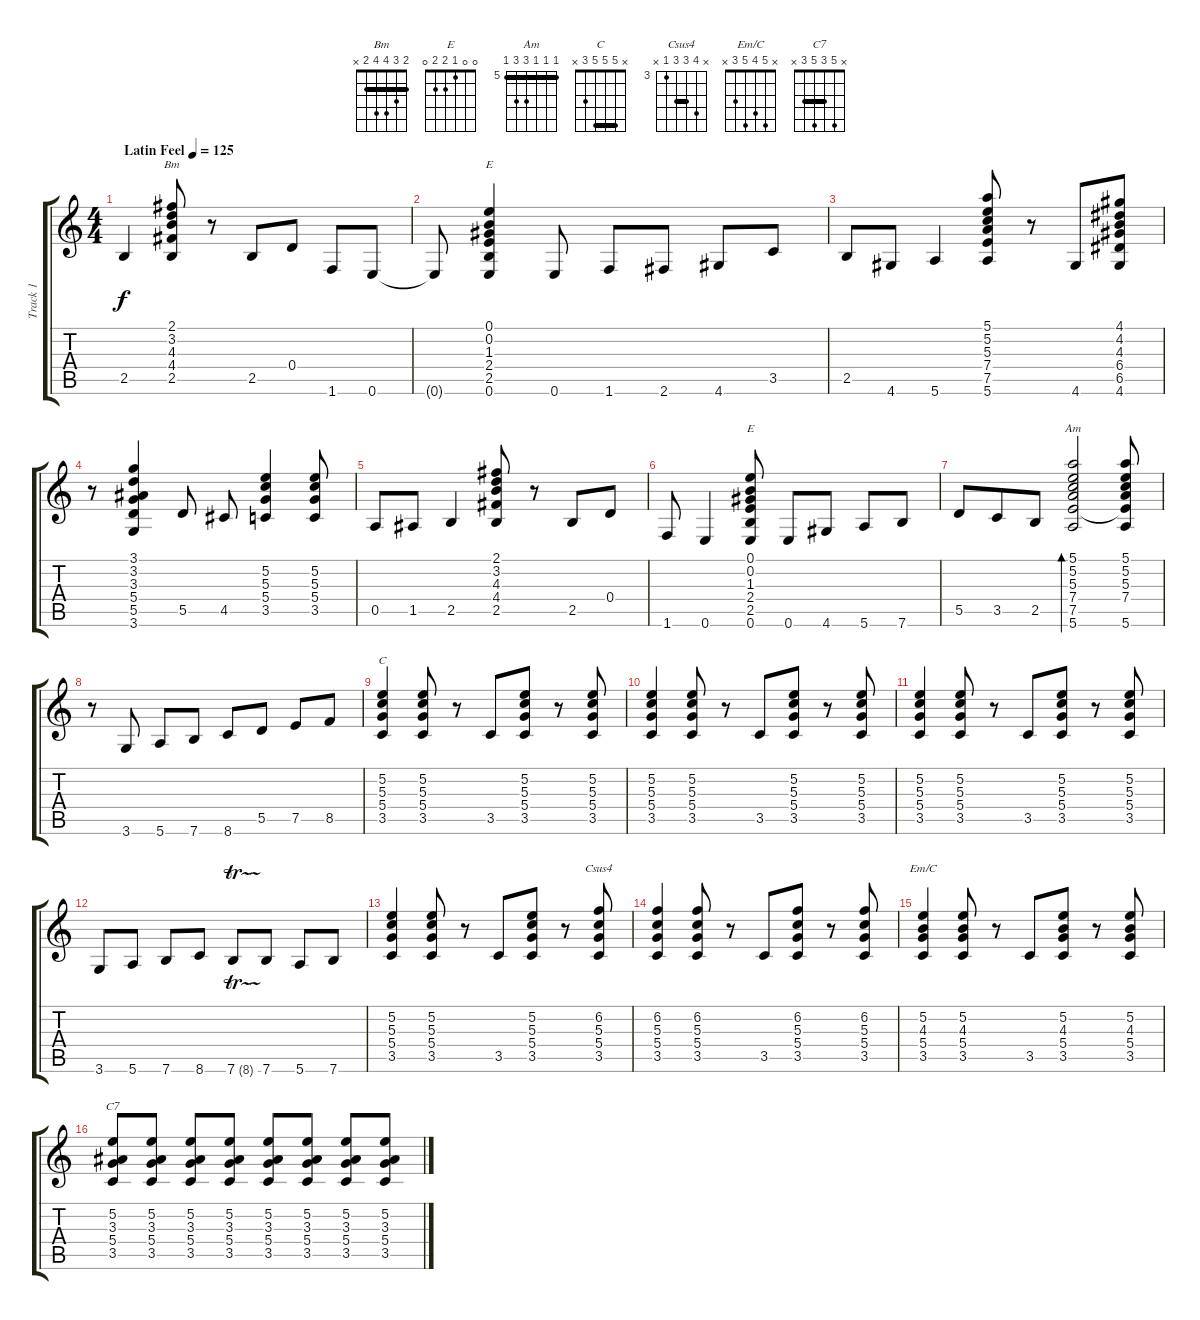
\track ("Track 1" "Track 1") {instrument acousticguitarsteel}
\staff {score tabs}
\tuning (E4 B3 G3 D3 A2 E2) {hide}
\chord ("Bm" 2 3 4 4 2 x) {barre 2}
\chord ("E" x x 1 2 2 0)
\chord ("E" 0 0 1 2 2 0)
\chord ("Am" 5 5 5 7 7 5) {firstfret 5 barre 5}
\chord ("C" x 5 5 5 3 x) {barre 5}
\chord ("Csus4" x 6 5 5 3 x) {firstfret 3 barre 5}
\chord ("Em/C" x 5 4 5 3 x)
\chord ("C7" x 5 3 5 3 x) {barre 3}
\ts (4 4)
\tempo (125 "Latin Feel")
\clef g2
\ks c
2.5.4{dy f instrument acousticguitarsteel} (2.1 3.2 4.3 4.4 2.5).8{ch "Bm"} r.8 2.5.8 0.4.8 1.6.8 0.6.8 |
0.6{t}.8 (0.1 0.2 1.3 2.4 2.5 0.6).4{ch "E"} 0.6.8 1.6.8 2.6.8 4.6.8 3.5.8 |
2.5.8 4.6.8 5.6.4 (5.1 5.2 5.3 7.4 7.5 5.6).8 r.8 4.6.8 (4.1 4.2 4.3 6.4 6.5 4.6).8 |
r.8 (3.1 3.2 3.3 5.4 5.5 3.6).4 5.5.8 4.5.8 (5.2 5.3 5.4 3.5).4 (5.2 5.3 5.4 3.5).8 |
0.5.8 1.5.8 2.5.4 (2.1 3.2 4.3 4.4 2.5).8 r.8 2.5.8 0.4.8 |
1.6.8 0.6.4 (0.1 0.2 1.3 2.4 2.5 0.6).8{ch "E"} 0.6.8 4.6.8 5.6.8 7.6.8 |
5.5.8 3.5.8{beam merge} 2.5.8 (5.1 5.2 5.3 7.4 7.5 5.6).2{bd 60 ch "Am"} (5.1 5.2 5.3 7.4 7.5{t} 5.6).8 |
r.8 3.6.8 5.6.8 7.6.8 8.6.8 5.5.8 7.5.8 8.5.8 |
(5.2 5.3 5.4 3.5).4{ch "C"} (5.2 5.3 5.4 3.5).8 r.8 3.5.8 (5.2 5.3 5.4 3.5).8 r.8 (5.2 5.3 5.4 3.5).8 |
(5.2 5.3 5.4 3.5).4 (5.2 5.3 5.4 3.5).8 r.8 3.5.8 (5.2 5.3 5.4 3.5).8 r.8 (5.2 5.3 5.4 3.5).8 |
(5.2 5.3 5.4 3.5).4 (5.2 5.3 5.4 3.5).8 r.8 3.5.8 (5.2 5.3 5.4 3.5).8 r.8 (5.2 5.3 5.4 3.5).8 |
3.6.8 5.6.8 7.6.8 8.6.8 7.6{tr (8 16)}.8 7.6.8 5.6.8 7.6.8 |
(5.2 5.3 5.4 3.5).4 (5.2 5.3 5.4 3.5).8 r.8 3.5.8 (5.2 5.3 5.4 3.5).8 r.8 (6.2 5.3 5.4 3.5).8{ch "Csus4"} |
(6.2 5.3 5.4 3.5).4 (6.2 5.3 5.4 3.5).8 r.8 3.5.8 (6.2 5.3 5.4 3.5).8 r.8 (6.2 5.3 5.4 3.5).8 |
(5.2 4.3 5.4 3.5).4{ch "Em/C"} (5.2 4.3 5.4 3.5).8 r.8 3.5.8 (5.2 4.3 5.4 3.5).8 r.8 (5.2 4.3 5.4 3.5).8 |
(5.2 3.3 5.4 3.5).8{ch "C7"} (5.2 3.3 5.4 3.5).8 (5.2 3.3 5.4 3.5).8 (5.2 3.3 5.4 3.5).8 (5.2 3.3 5.4 3.5).8 (5.2 3.3 5.4 3.5).8 (5.2 3.3 5.4 3.5).8 (5.2 3.3 5.4 3.5).8
